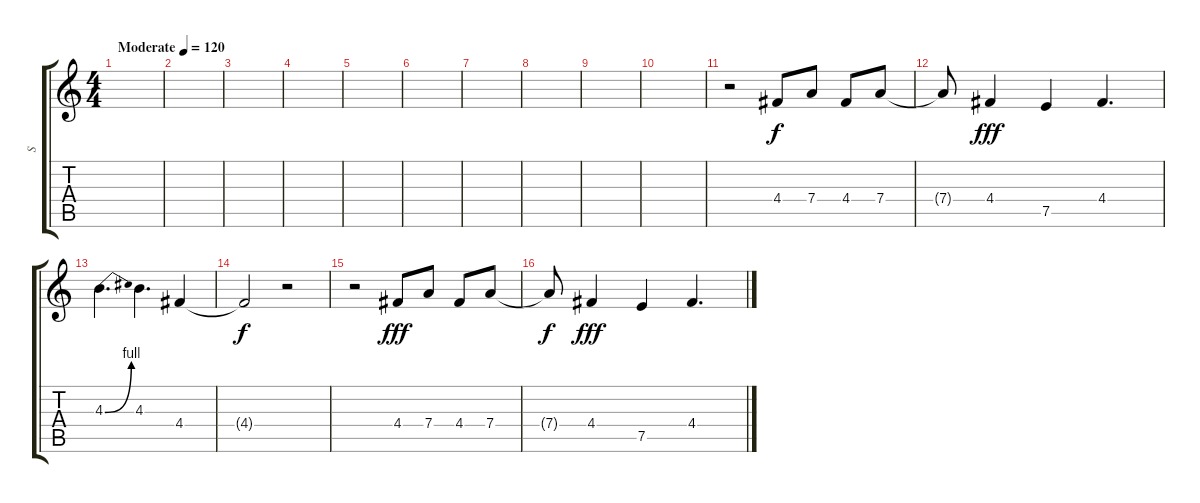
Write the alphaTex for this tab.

\track ("S" "S") {instrument acousticguitarsteel}
\staff {score tabs}
\tuning (E4 B3 G3 D3 A2 E2) {hide}
\ts (4 4)
\tempo (120 "Moderate")
\clef g2
\ks c
|
|
|
|
|
|
|
|
|
|
r.2 4.4.8 7.4.8 4.4.8 7.4.8 |
7.4{t}.8{dy f} 4.4.4{dy fff} 7.5.4 4.4.4{d} |
4.3{be (bend 0 0 60 4)}.4{d} 4.3.4{d} 4.4.4 |
4.4{t}.2{dy f} r.2 |
r.2 4.4.8{dy fff} 7.4.8 4.4.8 7.4.8 |
7.4{t}.8{dy f} 4.4.4{dy fff} 7.5.4 4.4.4{d}
